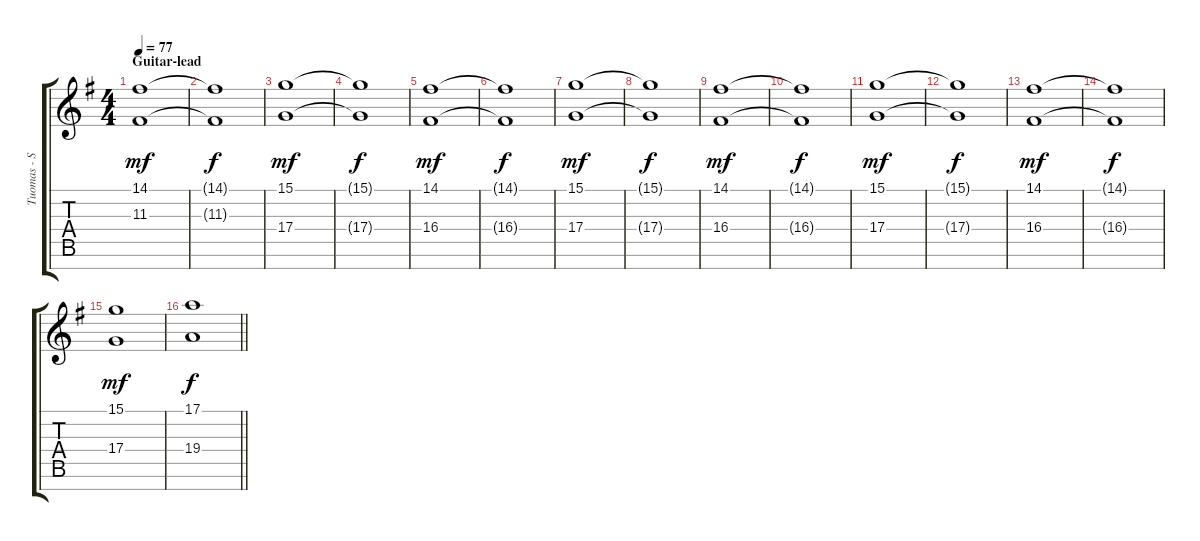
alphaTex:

\track ("Tuomas - Strings" "Tuomas - S") {instrument stringensemble1}
\staff {score tabs}
\tuning (E4 B3 G3 D3 A2 E2 B1) {hide}
\ts (4 4)
\section ("" "Guitar-lead")
\tempo 77
\clef g2
\ks eminor
(14.1 11.3).1{dy mf} |
(14.1{t} 11.3{t}).1{dy f} |
(15.1 17.4).1{dy mf} |
(15.1{t} 17.4{t}).1{dy f} |
(14.1 16.4).1{dy mf} |
(14.1{t} 16.4{t}).1{dy f} |
(15.1 17.4).1{dy mf} |
(15.1{t} 17.4{t}).1{dy f} |
(14.1 16.4).1{dy mf} |
(14.1{t} 16.4{t}).1{dy f} |
(15.1 17.4).1{dy mf} |
(15.1{t} 17.4{t}).1{dy f} |
(14.1 16.4).1{dy mf} |
(14.1{t} 16.4{t}).1{dy f} |
(15.1 17.4).1{dy mf} |
\barLineRight lightlight
(17.1 19.4).1{dy f}
